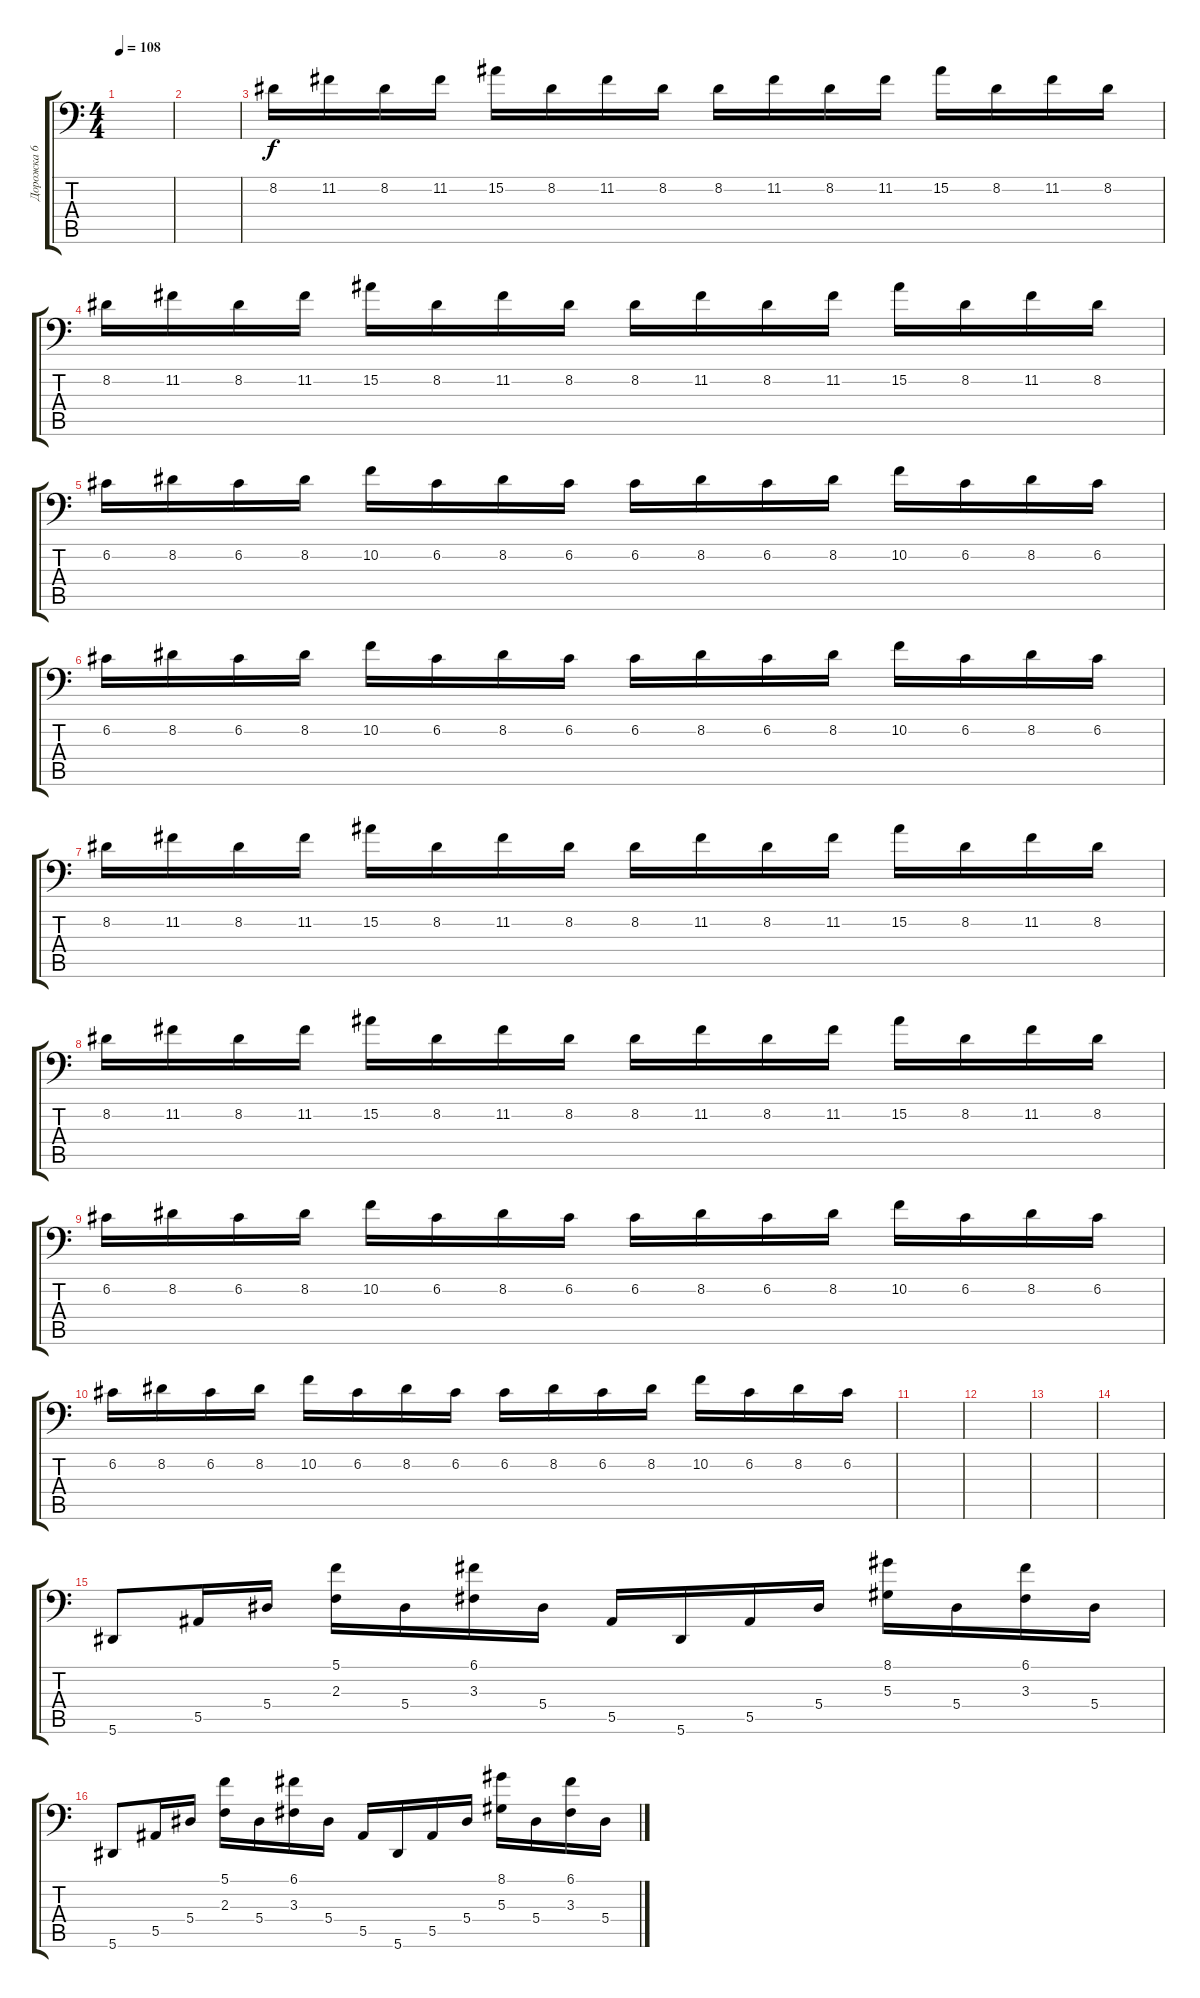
\track ("Дорожка 6" "Дорожка 6") {instrument stringensemble1}
\staff {score tabs}
\tuning (C4 G3 Eb3 Bb2 F2 Bb1) {hide}
\ts (4 4)
\tempo 108
\clef f4
\ks c
|
|
8.2.16 11.2.16 8.2.16 11.2.16 15.2.16 8.2.16 11.2.16 8.2.16 8.2.16 11.2.16 8.2.16 11.2.16 15.2.16 8.2.16 11.2.16 8.2.16 |
8.2.16 11.2.16 8.2.16 11.2.16 15.2.16 8.2.16 11.2.16 8.2.16 8.2.16 11.2.16 8.2.16 11.2.16 15.2.16 8.2.16 11.2.16 8.2.16 |
6.2.16 8.2.16 6.2.16 8.2.16 10.2.16 6.2.16 8.2.16 6.2.16 6.2.16 8.2.16 6.2.16 8.2.16 10.2.16 6.2.16 8.2.16 6.2.16 |
6.2.16 8.2.16 6.2.16 8.2.16 10.2.16 6.2.16 8.2.16 6.2.16 6.2.16 8.2.16 6.2.16 8.2.16 10.2.16 6.2.16 8.2.16 6.2.16 |
8.2.16 11.2.16 8.2.16 11.2.16 15.2.16 8.2.16 11.2.16 8.2.16 8.2.16 11.2.16 8.2.16 11.2.16 15.2.16 8.2.16 11.2.16 8.2.16 |
8.2.16 11.2.16 8.2.16 11.2.16 15.2.16 8.2.16 11.2.16 8.2.16 8.2.16 11.2.16 8.2.16 11.2.16 15.2.16 8.2.16 11.2.16 8.2.16 |
6.2.16 8.2.16 6.2.16 8.2.16 10.2.16 6.2.16 8.2.16 6.2.16 6.2.16 8.2.16 6.2.16 8.2.16 10.2.16 6.2.16 8.2.16 6.2.16 |
6.2.16 8.2.16 6.2.16 8.2.16 10.2.16 6.2.16 8.2.16 6.2.16 6.2.16 8.2.16 6.2.16 8.2.16 10.2.16 6.2.16 8.2.16 6.2.16 |
|
|
|
|
5.6.8 5.5.16 5.4.16 (5.1 2.3).16 5.4.16 (6.1 3.3).16 5.4.16 5.5.16 5.6.16 5.5.16 5.4.16 (8.1 5.3).16 5.4.16 (6.1 3.3).16 5.4.16 |
5.6.8 5.5.16 5.4.16 (5.1 2.3).16 5.4.16 (6.1 3.3).16 5.4.16 5.5.16 5.6.16 5.5.16 5.4.16 (8.1 5.3).16 5.4.16 (6.1 3.3).16 5.4.16
